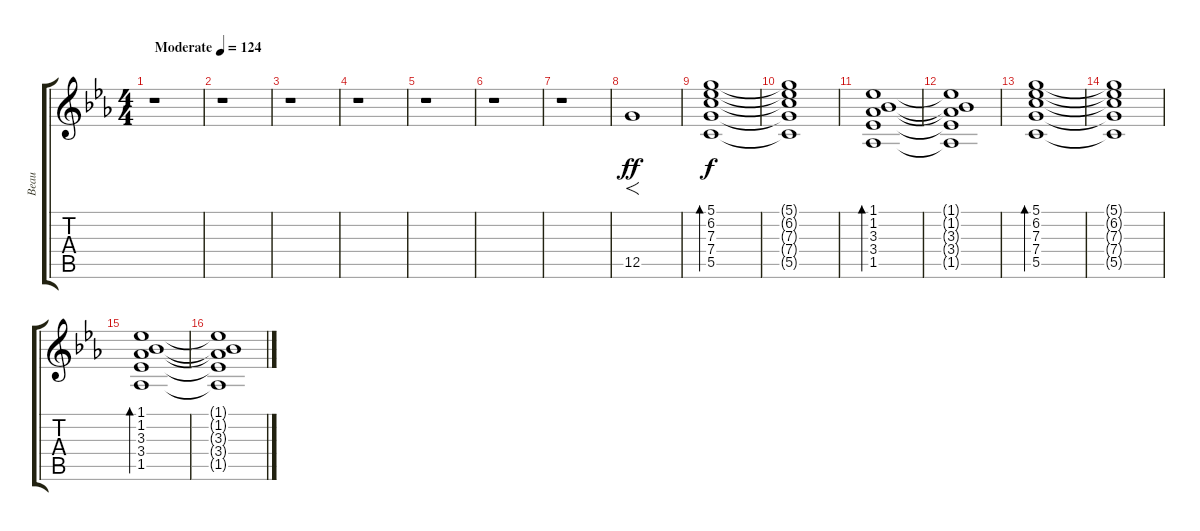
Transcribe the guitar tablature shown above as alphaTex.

\track ("Beau" "Beau") {instrument acousticguitarsteel}
\staff {score tabs}
\tuning (D4 A3 F3 C3 G2 C2) {hide}
\ts (4 4)
\tempo (124 "Moderate")
\clef g2
\ks cminor
r.1{dy ff instrument acousticguitarsteel} |
r.1 |
r.1 |
r.1 |
r.1 |
r.1 |
r.1 |
12.5.1{f volume 12 instrument overdrivenguitar} |
(5.1 6.2 7.3 7.4 5.5).1{bd 240 dy f volume 12 instrument acousticguitarnylon} |
(5.1{t} 6.2{t} 7.3{t} 7.4{t} 5.5{t}).1 |
(1.1 1.2 3.3 3.4 1.5).1{bd 240} |
(1.1{t} 1.2{t} 3.3{t} 3.4{t} 1.5{t}).1 |
(5.1 6.2 7.3 7.4 5.5).1{bd 240} |
(5.1{t} 6.2{t} 7.3{t} 7.4{t} 5.5{t}).1 |
(1.1 1.2 3.3 3.4 1.5).1{bd 240} |
(1.1{t} 1.2{t} 3.3{t} 3.4{t} 1.5{t}).1
